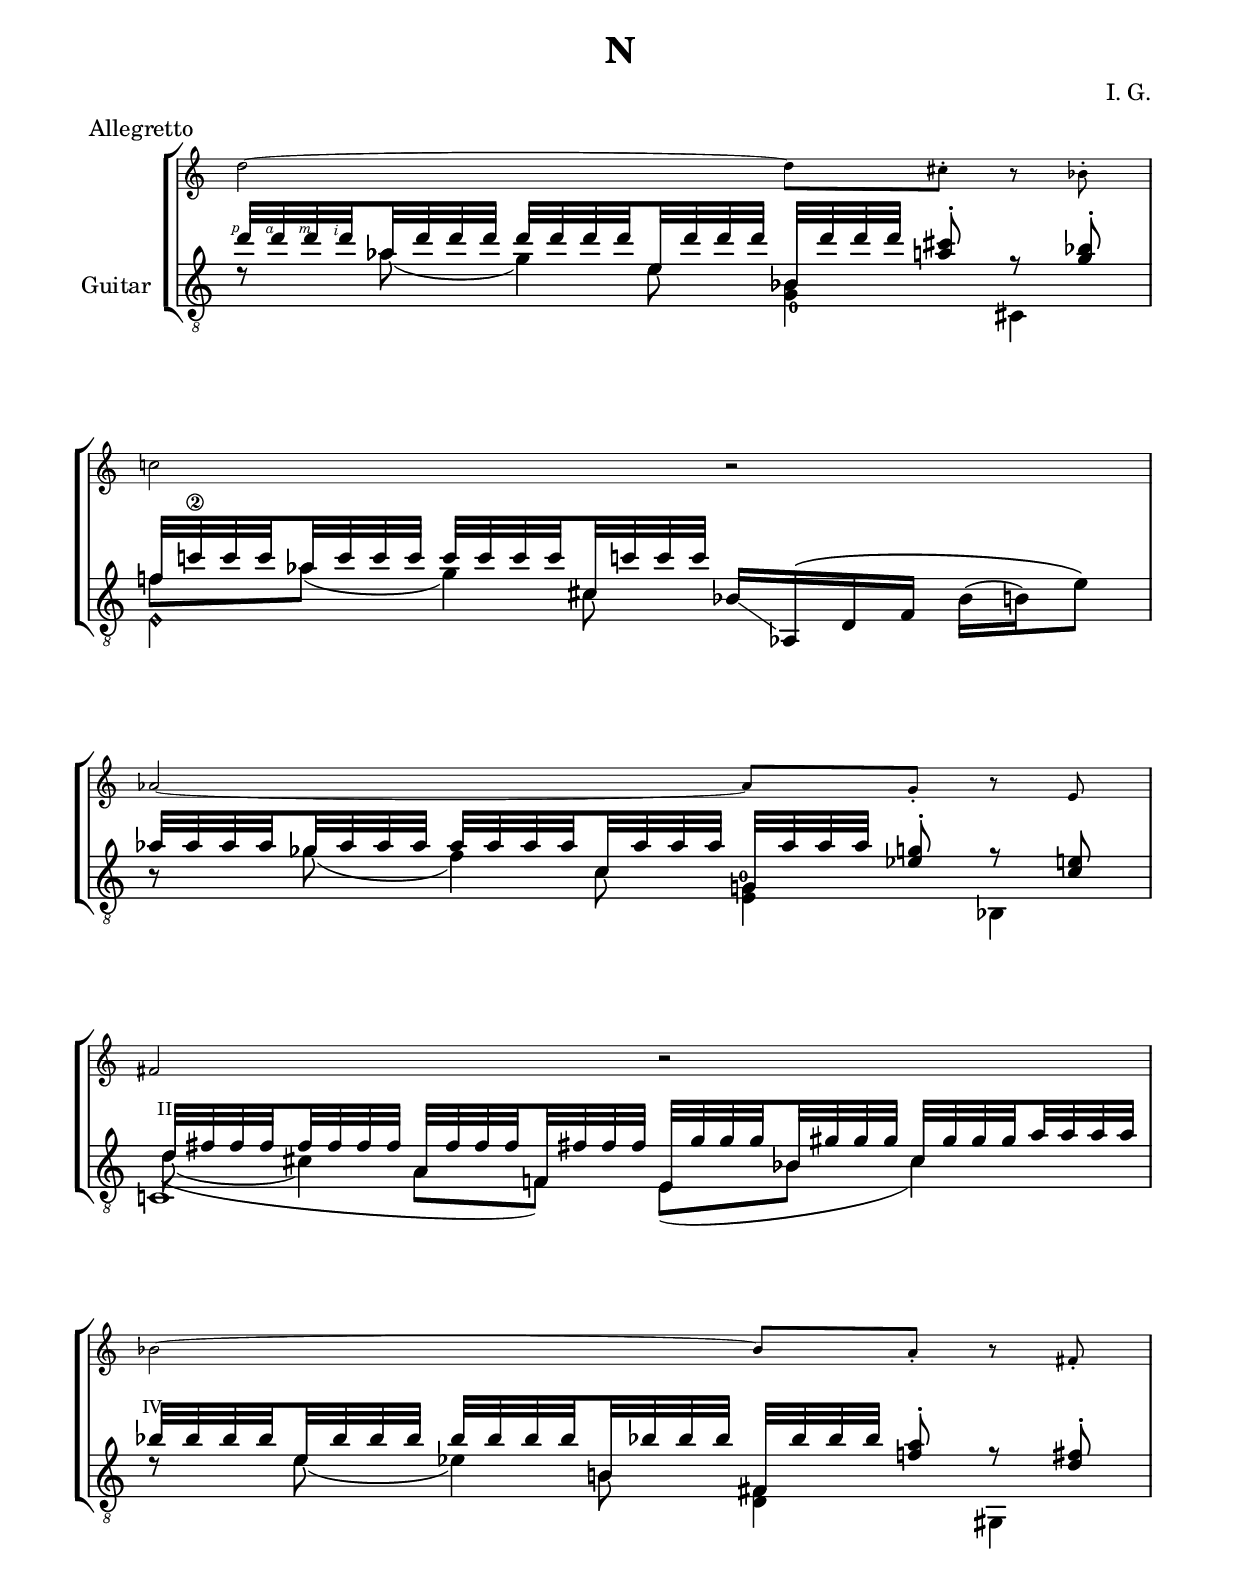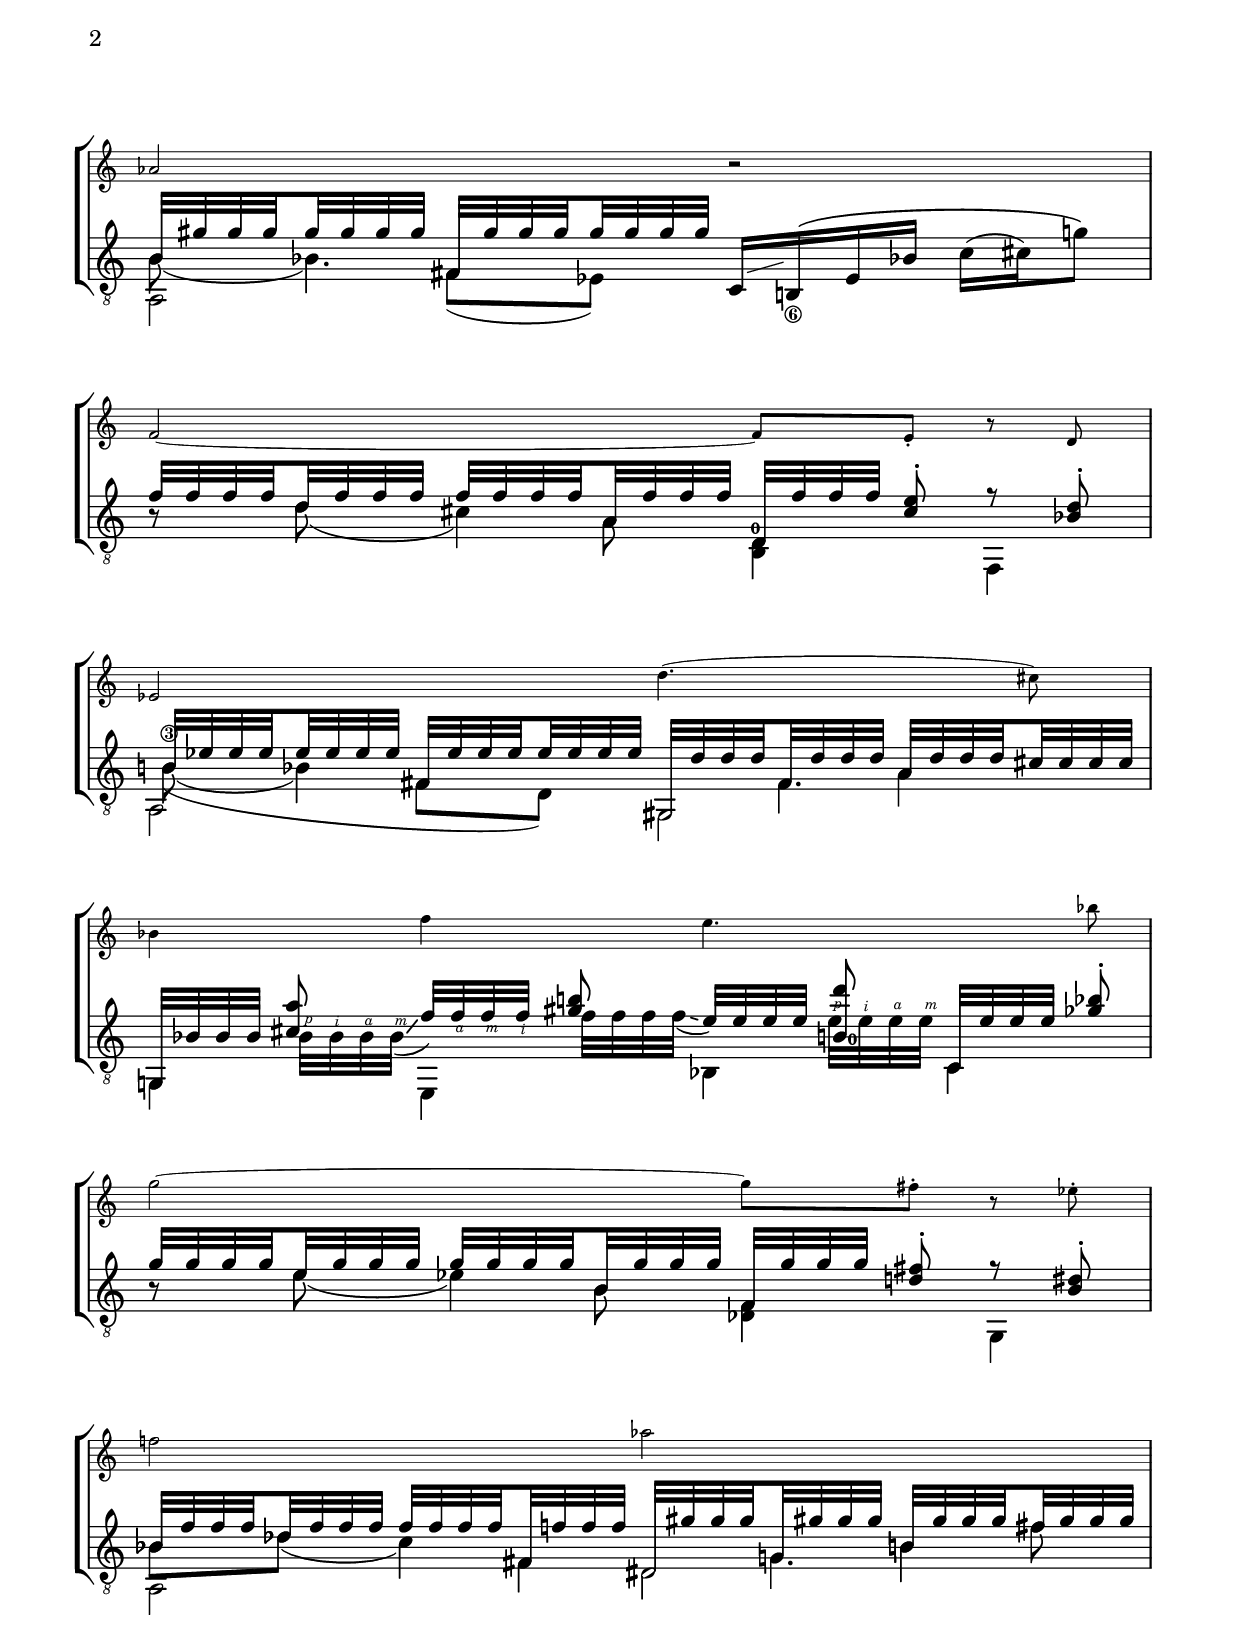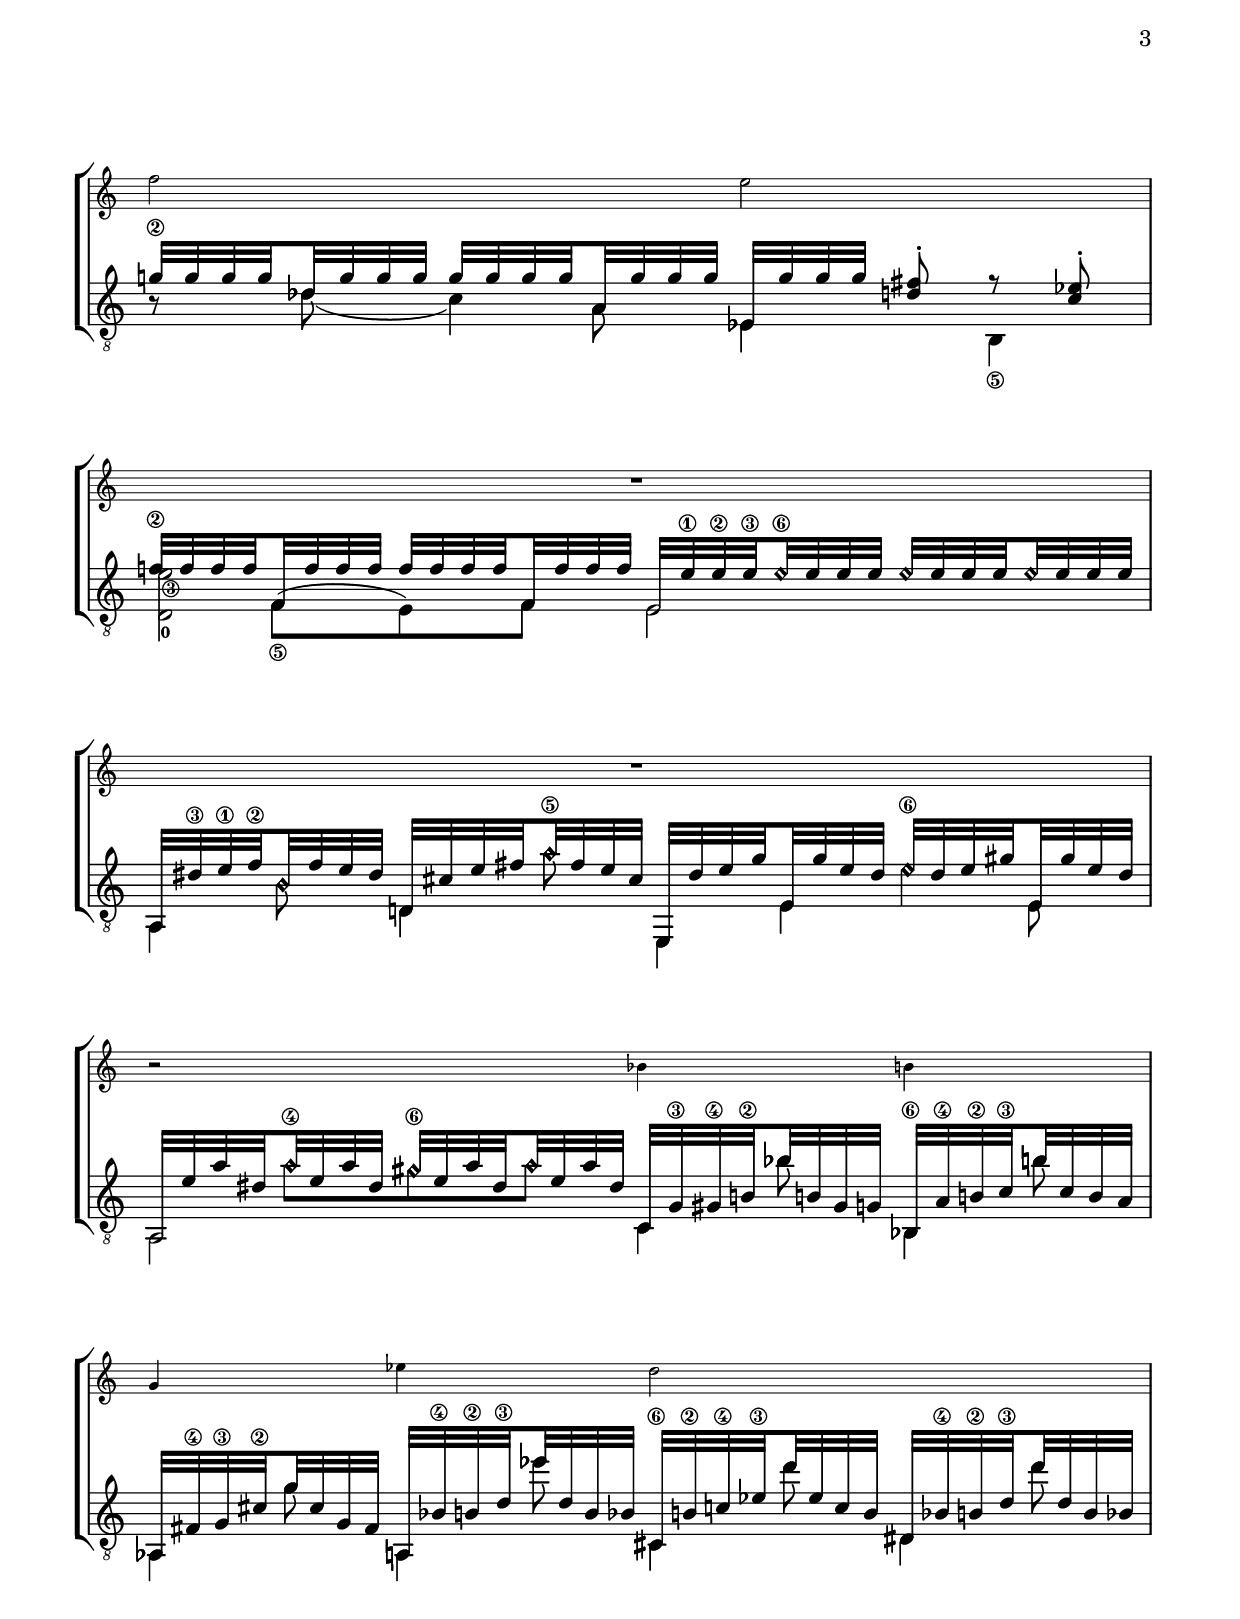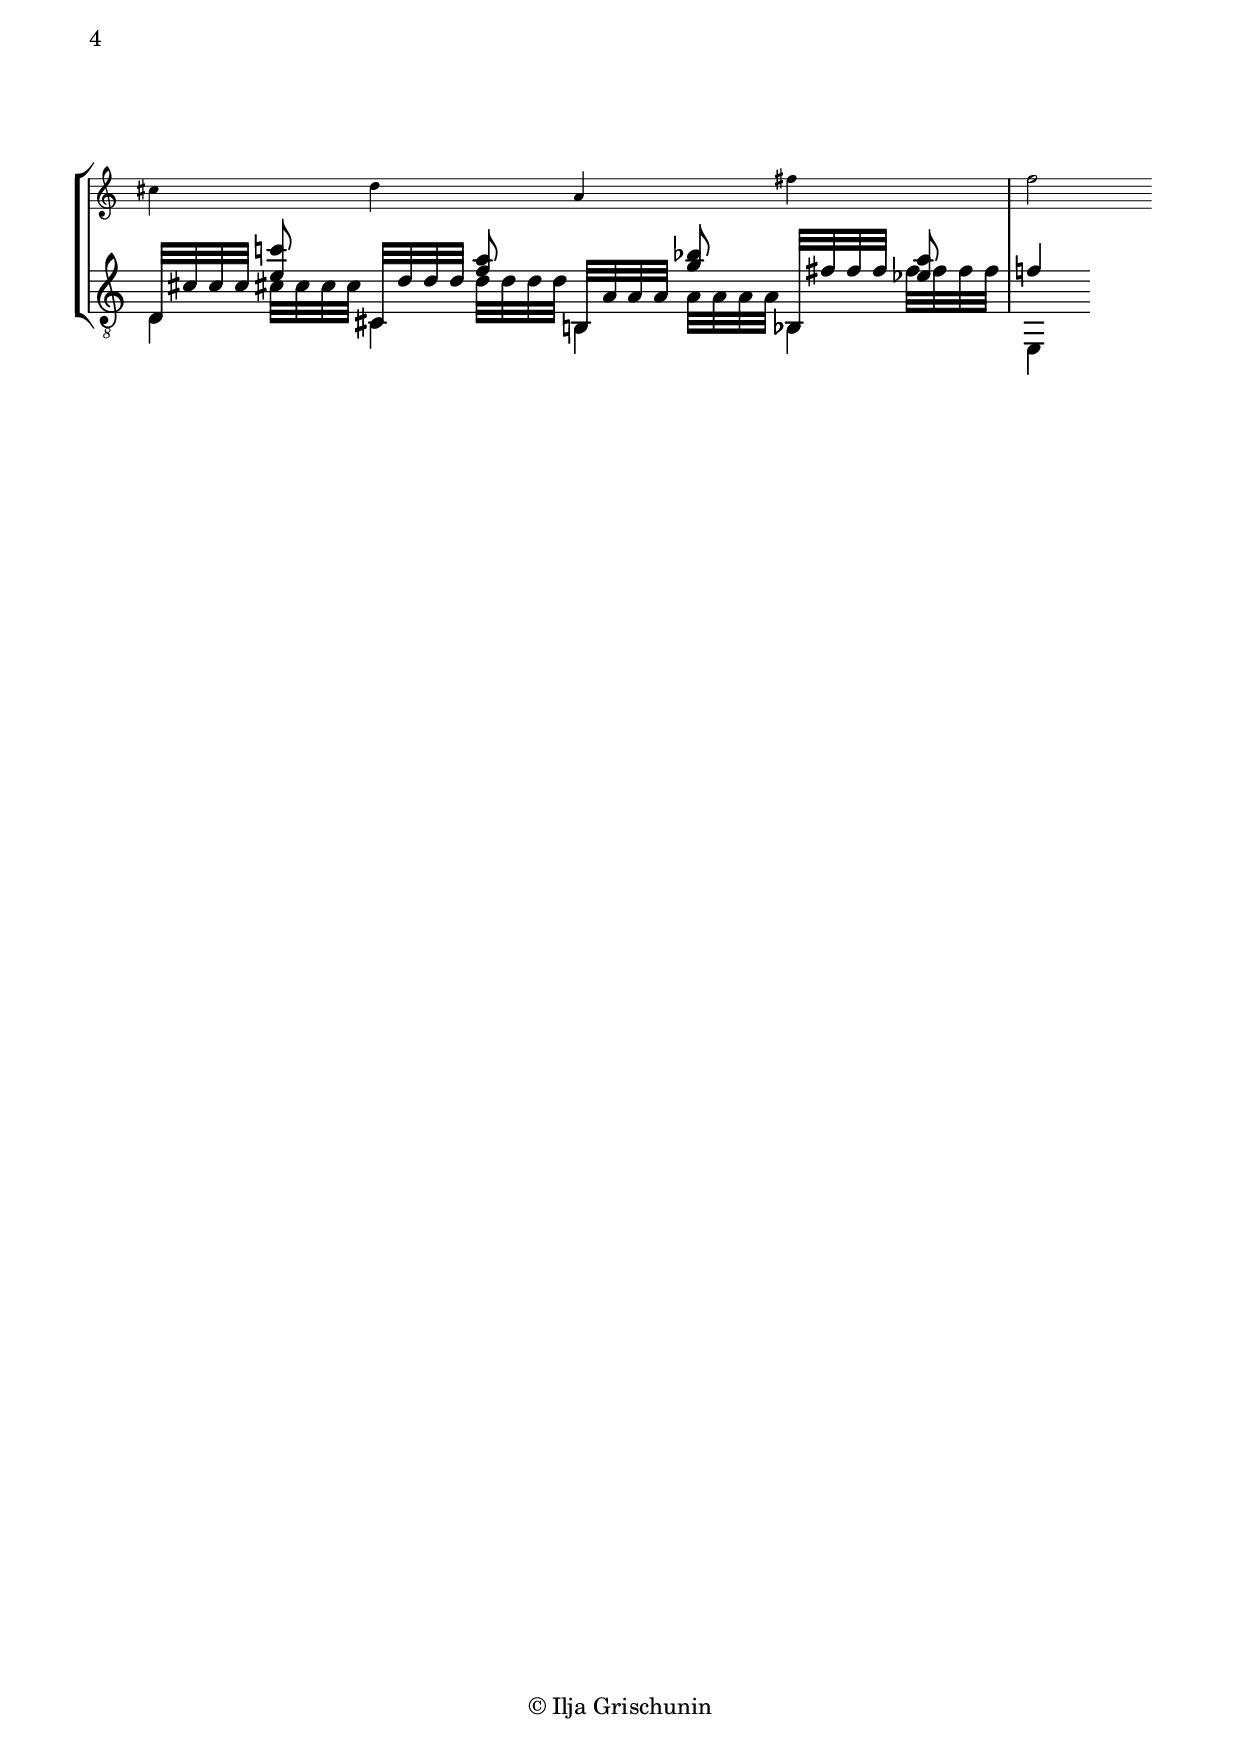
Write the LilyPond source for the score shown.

\version "2.19.15"

\language "deutsch"

\header {
  title = "N"
  meter = "Allegretto"
  composer = "I. G."
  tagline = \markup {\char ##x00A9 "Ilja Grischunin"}
}

\paper {
  #(set-paper-size "a4")
  top-markup-spacing.basic-distance = 5
  markup-system-spacing.basic-distance = 15
  top-system-spacing.basic-distance = 20
  system-system-spacing.basic-distance = 20
  score-system-spacing.basic-distance = 20
  last-bottom-spacing.basic-distance = 25

  %two-sided = ##t
  %inner-margin = 25
  %outer-margin = 15
  left-margin = 15
  right-margin = 15
}

\layout {
  \context {
    \Voice
    \override Glissando.thickness = #1.5
    \override Glissando.gap = #0.1
  }
  \context {
    \Score
    \remove "Bar_number_engraver"
  }
}
%%%%%%%%%%%%%%%%%%%%%%%%%%%%%%%%%%%%%%
#(define RH rightHandFinger)

xLV = #(define-music-function (parser location further) (number?) #{
  \once \override LaissezVibrerTie.X-extent = #'(0 . 0)
  \once \override LaissezVibrerTie.details.note-head-gap = #(/
                                                             further -2)
  \once \override LaissezVibrerTie.extra-offset = #(cons (/
                                                          further 2) 0)
         #})

stringNumberSpanner =
#(define-music-function (parser location StringNumber) (string?)
   #{
     \override TextSpanner.font-size = #-5
     \override TextSpanner.dash-fraction = #0.3
     \override TextSpanner.dash-period = #1.5
     \override TextSpanner.bound-details.right.arrow = ##t
     \override TextSpanner.arrow-width = #0.2
     \override TextSpanner.arrow-length = #0.7
     \override TextSpanner.bound-details.left.stencil-align-dir-y = #CENTER
     \override TextSpanner.bound-details.left.text = \markup { \circle \number #StringNumber }
   #})

stringNumSpan =
#(define-music-function (parser location StringNumber) (string?)
   #{
     \override TextSpanner.font-size = #-5
     \override TextSpanner.dash-fraction = #0.3
     \override TextSpanner.dash-period = #1.5
     %\override TextSpanner.bound-details.right.arrow = ##t
     %\override TextSpanner.arrow-width = #0.2
     %\override TextSpanner.arrow-length = #0.7
     \override TextSpanner.bound-details.left.stencil-align-dir-y = #CENTER
     \override TextSpanner.bound-details.left.text = \markup { \circle \number #StringNumber }
   #})

%%%%%%%%%%%%%%%%%%%%%%%%%%%%%%%%%%%%%%

global = {
  %\key d \major
  \time 4/4
  \override Staff.TimeSignature.stencil = ##f
}

ossia = \relative {
  \set Staff.fontSize = #-3
  \override Staff.StaffSymbol.staff-space = #(magstep -3)
  \override Staff.StaffSymbol.thickness = #(magstep -3)
  \global
  d''2~ d8 cis-. r b-. c!2 r
  \break
  as~ as8 g-. r e fis2 r
  \break
  b~ b8 a-. r fis-. as2 r
  \break
  f~ f8 e-. r d es2 d'4.( cis8)
  \break
  b4 f' e4. b'8 g2~ g8 fis-. r es-. f!2 as f e R1*2 r2 b4 h g es' d2
  cis4 d a fis' f2
}

classicalGuitar = \relative {
  \global
  <<
    {
      \set subdivideBeams = ##t
      \set baseMoment = #(ly:make-moment 1/8)
      \set beatStructure = #'(2 2 2 2)
      \override StrokeFinger.extra-offset = #'(-2.3 . 0.8)
      d''32\RH #1 d\RH #4 d\RH #3 d\RH #2 as d d d d d d d e, d' d d
      b, d' d d <a cis>8-.\noBeam r <g b>-.
    }
    \\
    {
      d8\rest as'( g4)
      \once\override Fingering.extra-offset = #'(0.3 . 1)
      <g,_0 b>4 cis,
    }
    \\
    {
      \voiceTwo
      s4. e'8 s2
    }
  >>
  <<
    {
      f!32 c'!\2 c c as c c c c c c c cis, c'! c c
    }
    \\
    {
      f,8 as( g4)
    }
    \\
    {
      \voiceTwo
      s4. cis,8
    }
    \\
    {
      \voiceTwo
      e,4\harmonic s
    }
  >>
  b'16-\markup {
    \postscript #"1.2 2.2 moveto 3.6 -2.5 rlineto stroke"
  } as,\( d f b( h) e8\)
  <<
    {
      \set subdivideBeams = ##t
      \set baseMoment = #(ly:make-moment 1/8)
      \set beatStructure = #'(2 2 2 2)
      as32 as as as ges as as as as as as as c, as' as as
      g, as' as as <es g>8-.\noBeam r <c e>
    }
    \\
    {
      h8\rest ges'( f4)
      \once\override Fingering.extra-offset = #'(-0.5 . -3)
      <e, g!-0>4 b
    }
    \\
    {
      \voiceTwo
      s4. c'8 s2
    }
  >>
  <<
    {
      \override TextScript.font-size = -2
      \once\override TextScript.extra-offset = #'(-0.5 . -1.5)
      d32^"II" fis fis fis fis fis fis fis
      a, fis' fis fis f,! fis'! fis fis
      e, g' g g b, gis' gis gis cis, gis' gis gis a a a a
    }
    \\
    {
      d,8( cis4) s8
    }
    \\
    {
      \voiceTwo
      \hideNotes
      \shape #'((0.8 . 0.3) (0 . 0) (0 . 0) (0 . 0)) Slur
      d4(\unHideNotes a8 f) e( b' cis4)
    }
    \\
    {
      \voiceTwo
      c,!1
    }
  >>
  <<
    {
      \once\override TextScript.extra-offset = #'(-0.7 . -1.5)
      b''32^"IV" b b b e, b' b b b b b b h,! b'! b b
      fis, b' b b <f! a>8-.\noBeam r <d fis>-.
    }
    \\
    {
      d8\rest e( es4) <d, fis> gis,
    }
    \\
    {
      \voiceTwo
      s4. h'8 s2
    }
  >>
  <<
    {
      h32 gis' gis gis gis gis gis gis fis, gis' gis gis gis gis gis gis
    }
    \\
    {
      h,8( b4.)
    }
    \\
    {
      \voiceTwo
      s4 fis8( es)
    }
    \\
    {
      \voiceTwo
      a,2
    }
  >>
  c16-\markup {
    \postscript #"1.7 1.2 moveto 3.5 1 rlineto stroke"
  } h!_\6\( es b'! c( cis) g'8\)
  \break
  <<
    {
      \set subdivideBeams = ##t
      \set baseMoment = #(ly:make-moment 1/8)
      \set beatStructure = #'(2 2 2 2)
      f32 f f f d f f f f f f f a, f' f f
      d, f' f f <cis e>8-.\noBeam r <b d>-.
    }
    \\
    {
      h8\rest d( cis4)
      \once\override Fingering.extra-offset = #'(-0.3 . -4.2)
      <h, d-0> f
    }
    \\
    {
      \voiceTwo
      s4. a'8 s2
    }
  >>
  \mergeDifferentlyHeadedOn
  \mergeDifferentlyDottedOn
  <<
    {
      h32 es es es es es es es fis, es' es es es es es es
      gis,, d'' d d fis, d' d d a d d d cis cis cis cis
    }
    \\
    {
      h!8\3( b4) s8 s4 a
    }
    \\
    {
      \voiceTwo
      \hideNotes
      \shape #'((1 . 0.8) (0 . 0) (0 . 0) (0 . 0)) Slur
      h4(\unHideNotes fis8 d) s8 fis4.
    }
    \\
    {
      \voiceTwo
      a,2 gis
    }
  >>
  <<
    {
      s8 <cis' a'> s <gis' h!> s
      \once\override Fingering.extra-offset = #'(1.2 . 2.9)
      <h,!_0 d'>
    }
    \\
    {
      \voiceOne
      g,32[ b' b b]
      \voiceTwo
      \override StrokeFinger.extra-offset = #'(-1.3 . 1.5)
      b\RH #1 b\RH #2 b\RH #4 b\RH #3 (\glissando
      \voiceOne
      \override StrokeFinger.extra-offset = #'(-1.3 . -1.2)
      f')[ f\RH #4 f\RH #3 f\RH #2 ]
      \voiceTwo
      f f f f(\glissando
      \voiceOne
      e)[ e e e]
      \voiceTwo
      \override StrokeFinger.extra-offset = #'(-1.3 . 1.5)
      e\RH #1 e\RH #2 e\RH #4 e\RH #3
    }
    \\
    {
      \voiceTwo
      g,,!4 e b'
    }
  >>
  <<
    {
      c32 e' e e <ges b>8-.\noBeam
    }
    \\
    {
      c,,4
    }
  >>
  <<
    {
      g''32 g g g e g g g g g g g h, g' g g
      f, g' g g <d! fis>8-.\noBeam r <h dis>-.
    }
    \\
    {
      h8\rest e( es4) <des, f> g,
    }
    \\
    {
      \voiceTwo
      s4. h'8 s2
    }
  >>
  <<
    {
      b32 f' f f des f f f f f f f fis, f'! f f
      dis, gis' gis gis g,! gis'! gis gis h, gis' gis gis fis gis gis gis
    }
    \\
    {
      s2. s8 fis
    }
    \\
    {
      \voiceTwo
      b,8 des( c4) s h
    }
    \\
    {
      \voiceTwo
      s4. fis4 g4.
    }
    \\
    {
      \voiceTwo
      a,2 dis
    }
  >>
  <<
    {
      g'!32\2 g g g des g g g g g g g a, g' g g
      es, g' g g <d fis>8-.\noBeam r <c es>-.
    }
    \\
    {
      h8\rest des( c4) es, h_\5
    }
    \\
    {
      \voiceTwo
      s4. a'8 s2
    }
  >>
  <<
    {
      f'!32\2 f f f f, f' f f f f f f f, f' f f
      e, e'\1 e\2 e\3 e\harmonic\6 e e e e\harmonic e e e e\harmonic e e e
    }
    \\
    {
      s8 f,^(_\5 e) f
    }
    \\
    {
      \voiceTwo
      \once\override NoteColumn.force-hshift = #0.2
      \once\override StringNumber.extra-offset = #'(0.5 . -3.3)
      <d_0 e'\3>2 e2
    }
  >>
  <<
    {
      a,32 dis'\3 e\1 f\2 h,\harmonic f'  e dis d,! cis' e fis a\harmonic\5 fis e cis
      e,, dis'' e g e, g' e dis e\harmonic\6 dis e gis e, gis' e dis
      a, e'' a dis, a'\harmonic\4 e a dis, gis\harmonic\6 e a dis, a'\harmonic e a dis,
    }
    \\
    {
      s8 h\harmonic s a'\harmonic s e,4 e8
      s a'\harmonic gis\harmonic a\harmonic
    }
    \\
    {
      \voiceTwo
      a,,4 d e, e''\harmonic a,,2
    }
  >>
  <<
    {
      \override Fingering.staff-padding = #'()
      c32 g'\3 gis\4 h!\2 b' h,! gis g b,\6 a'\4 h!\2 c\3 h' c, h a
      as, fis'\4 g\3 cis\2 g' cis, g fis a, b'\4 h\2 d\3 es' d, h b
      cis,\6 h'\2 c!\4 es\3 d' es, c h dis, b'\4 h\2 d\3 d' d, h b
      %d, b' h es cis' es, h b cis, h'\2 c!\4 es\3 d' es, c h
    }
    \\
    {
      s8 b' s h s g s es' s d s d 
      %cis s d s a s fis' s f!
    }
    \\
    {
      \voiceTwo
      c,,4 b as a cis dis 
      %d cis h b e
    }
  >>
  <<
    {
      s8 <e' c'!> s <f a> s <g b> s <es a>
    }
    \\
    {
      \voiceOne
      d,32[ cis' cis cis]
      \voiceTwo
      cis! cis cis cis
      \voiceOne
      cis,[ d' d d]
      \voiceTwo
      d d d d
      \voiceOne
      h,[ a' a a]
      \voiceTwo
      a a a a
      \voiceOne
      b,[ fis'' fis fis]
      \voiceTwo
      fis fis fis fis
      \voiceOne
      f!4
    }
    \\
    {
      \voiceTwo
      d,4 cis h! b e,
    }
  >>
}

%%%%%%%%%%%%%%%%%%%%%%%%%%%%%%%%%%%%%%
\score {
  \new StaffGroup<<

    \new Staff \ossia

    \new Staff \with {
      instrumentName = "Guitar"
    }
    {
      \clef "treble_8" \classicalGuitar
    }

  >>
}
